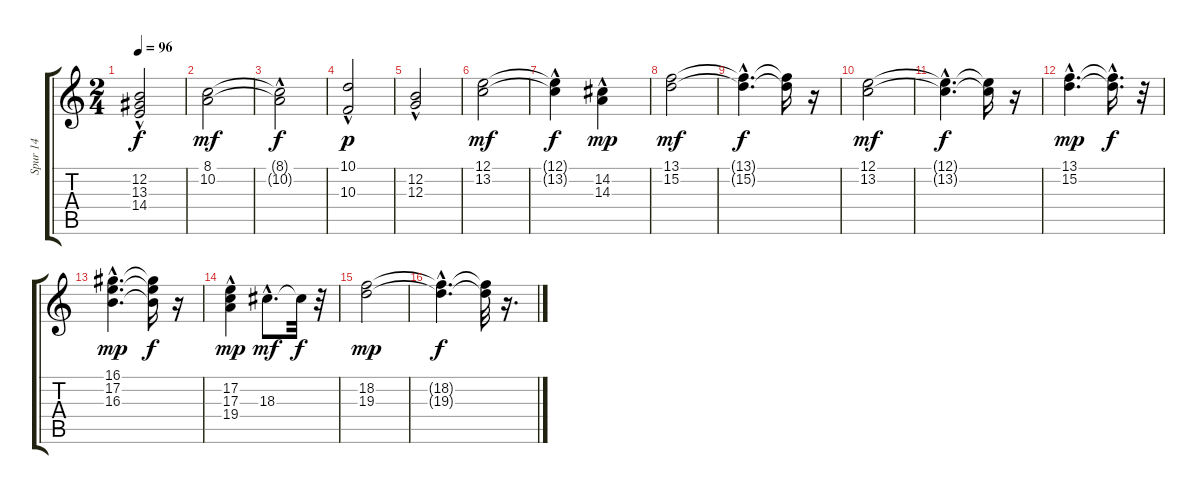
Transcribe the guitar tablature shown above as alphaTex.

\track ("Spur 14" "Spur 14") {instrument orchestrahit}
\staff {score tabs}
\tuning (E4 B3 G3 D3 A2 E2) {hide}
\ts (2 4)
\tempo 96
\clef g2
\ks c
(12.2{hac t} 13.3{hac t} 14.4{t}).2{dy f} |
(8.1 10.2).2{dy mf} |
(8.1{hac t} 10.2{hac t}).2{dy f} |
(10.1{hac} 10.3{hac}).2{dy p} |
(12.2{hac} 12.3).2 |
(12.1 13.2).2{dy mf} |
(12.1{hac t} 13.2{t}).4{dy f} (14.2{hac} 14.3).4{dy mp} |
(13.1 15.2).2{dy mf} |
(13.1{hac t} 15.2{hac t}).4{d dy f} (13.1{t} 15.2{t}).16 r.16 |
(12.1 13.2).2{dy mf} |
(12.1{hac t} 13.2{hac t}).4{d dy f} (12.1{t} 13.2{t}).16 r.16 |
(13.1{hac} 15.2{hac}).4{d dy mp} (13.1{t} 15.2{hac t}).16{d dy f} r.32 |
(16.1{hac} 17.2{hac} 16.3{hac}).4{d dy mp} (16.1{t} 17.2{t} 16.3{t}).16{dy f} r.16 |
(17.2{hac} 17.3{hac} 19.4).4{dy mp} 18.3{hac}.8{d dy mf} 18.3{t}.32{dy f} r.32 |
(18.2 19.3).2{dy mp} |
(18.2{hac t} 19.3{hac t}).4{d dy f} (18.2{t} 19.3{t}).32 r.16{d}
